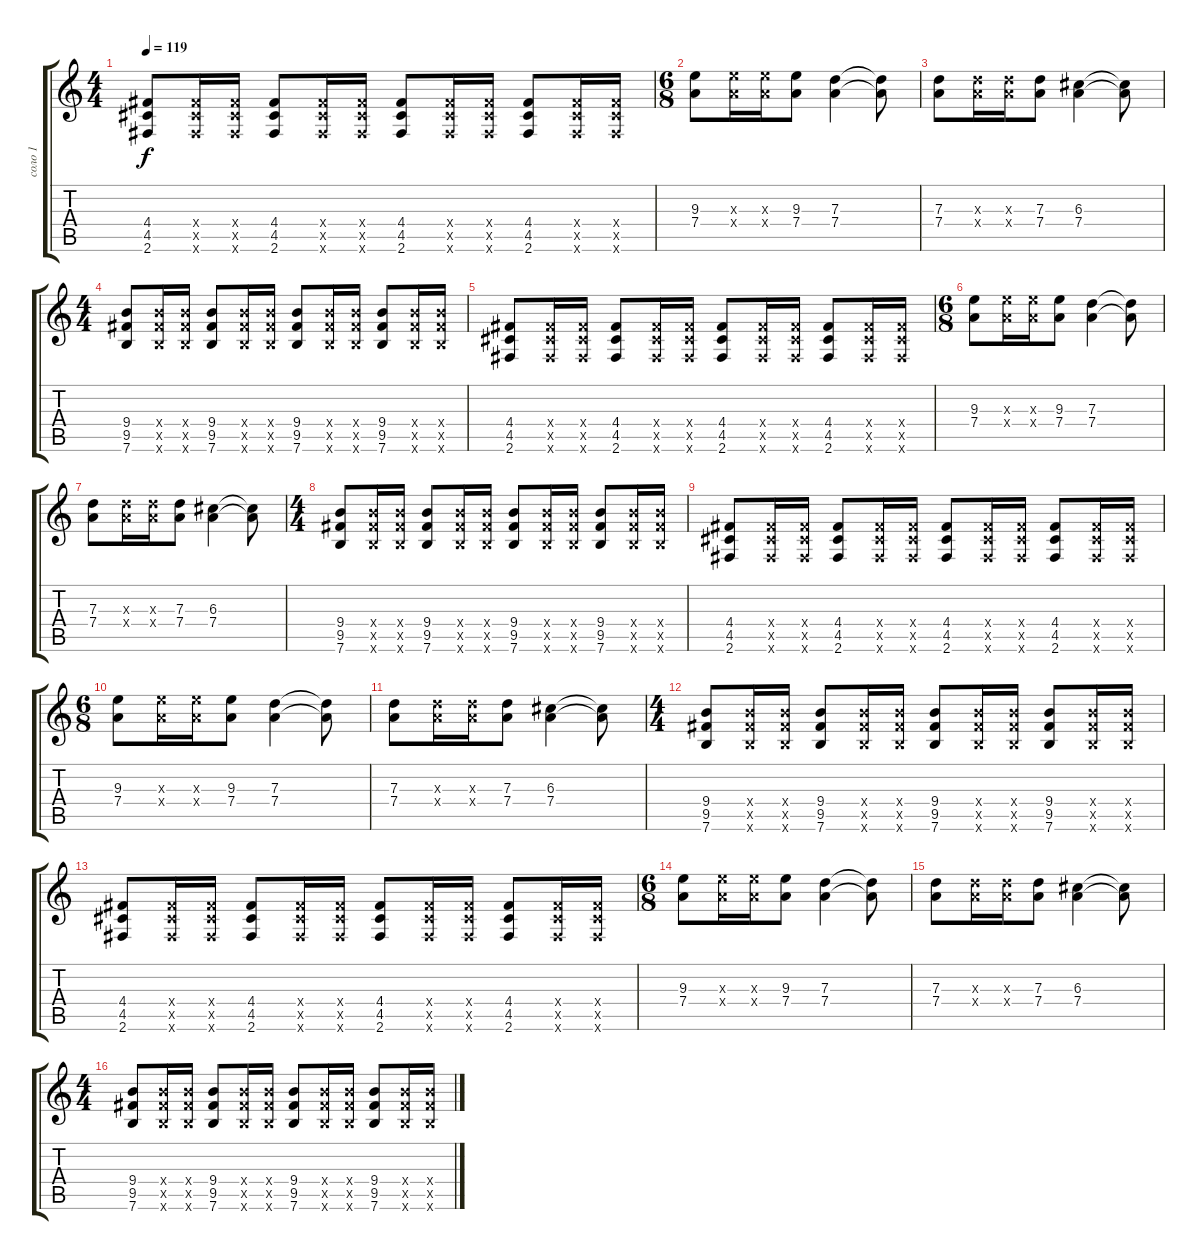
\track ("соло 1" "соло 1") {instrument overdrivenguitar}
\staff {score tabs}
\tuning (E4 B3 G3 D3 A2 E2) {hide}
\ts (4 4)
\tempo 119
\clef g2
\ks c
(4.4 4.5 2.6).8{dy f} (4.4{x} 4.5{x} 2.6{x}).16 (4.4{x} 4.5{x} 2.6{x}).16 (4.4 4.5 2.6).8 (4.4{x} 4.5{x} 2.6{x}).16 (4.4{x} 4.5{x} 2.6{x}).16 (4.4 4.5 2.6).8 (4.4{x} 4.5{x} 2.6{x}).16 (4.4{x} 4.5{x} 2.6{x}).16 (4.4 4.5 2.6).8 (4.4{x} 4.5{x} 2.6{x}).16 (4.4{x} 4.5{x} 2.6{x}).16 |
\ts (6 8)
(9.3 7.4).8 (9.3{x} 7.4{x}).16 (9.3{x} 7.4{x}).16 (9.3 7.4).8 (7.3 7.4).4 (7.3{t} 7.4{t}).8 |
(7.3 7.4).8 (7.3{x} 7.4{x}).16 (7.3{x} 7.4{x}).16 (7.3 7.4).8 (6.3 7.4).4 (6.3{t} 7.4{t}).8 |
\ts (4 4)
(9.4 9.5 7.6).8 (9.4{x} 9.5{x} 7.6{x}).16 (9.4{x} 9.5{x} 7.6{x}).16 (9.4 9.5 7.6).8 (9.4{x} 9.5{x} 7.6{x}).16 (9.4{x} 9.5{x} 7.6{x}).16 (9.4 9.5 7.6).8 (9.4{x} 9.5{x} 7.6{x}).16 (9.4{x} 9.5{x} 7.6{x}).16 (9.4 9.5 7.6).8 (9.4{x} 9.5{x} 7.6{x}).16 (9.4{x} 9.5{x} 7.6{x}).16 |
(4.4 4.5 2.6).8 (4.4{x} 4.5{x} 2.6{x}).16 (4.4{x} 4.5{x} 2.6{x}).16 (4.4 4.5 2.6).8 (4.4{x} 4.5{x} 2.6{x}).16 (4.4{x} 4.5{x} 2.6{x}).16 (4.4 4.5 2.6).8 (4.4{x} 4.5{x} 2.6{x}).16 (4.4{x} 4.5{x} 2.6{x}).16 (4.4 4.5 2.6).8 (4.4{x} 4.5{x} 2.6{x}).16 (4.4{x} 4.5{x} 2.6{x}).16 |
\ts (6 8)
(9.3 7.4).8 (9.3{x} 7.4{x}).16 (9.3{x} 7.4{x}).16 (9.3 7.4).8 (7.3 7.4).4 (7.3{t} 7.4{t}).8 |
(7.3 7.4).8 (7.3{x} 7.4{x}).16 (7.3{x} 7.4{x}).16 (7.3 7.4).8 (6.3 7.4).4 (6.3{t} 7.4{t}).8 |
\ts (4 4)
(9.4 9.5 7.6).8 (9.4{x} 9.5{x} 7.6{x}).16 (9.4{x} 9.5{x} 7.6{x}).16 (9.4 9.5 7.6).8 (9.4{x} 9.5{x} 7.6{x}).16 (9.4{x} 9.5{x} 7.6{x}).16 (9.4 9.5 7.6).8 (9.4{x} 9.5{x} 7.6{x}).16 (9.4{x} 9.5{x} 7.6{x}).16 (9.4 9.5 7.6).8 (9.4{x} 9.5{x} 7.6{x}).16 (9.4{x} 9.5{x} 7.6{x}).16 |
(4.4 4.5 2.6).8 (4.4{x} 4.5{x} 2.6{x}).16 (4.4{x} 4.5{x} 2.6{x}).16 (4.4 4.5 2.6).8 (4.4{x} 4.5{x} 2.6{x}).16 (4.4{x} 4.5{x} 2.6{x}).16 (4.4 4.5 2.6).8 (4.4{x} 4.5{x} 2.6{x}).16 (4.4{x} 4.5{x} 2.6{x}).16 (4.4 4.5 2.6).8 (4.4{x} 4.5{x} 2.6{x}).16 (4.4{x} 4.5{x} 2.6{x}).16 |
\ts (6 8)
(9.3 7.4).8 (9.3{x} 7.4{x}).16 (9.3{x} 7.4{x}).16 (9.3 7.4).8 (7.3 7.4).4 (7.3{t} 7.4{t}).8 |
(7.3 7.4).8 (7.3{x} 7.4{x}).16 (7.3{x} 7.4{x}).16 (7.3 7.4).8 (6.3 7.4).4 (6.3{t} 7.4{t}).8 |
\ts (4 4)
(9.4 9.5 7.6).8 (9.4{x} 9.5{x} 7.6{x}).16 (9.4{x} 9.5{x} 7.6{x}).16 (9.4 9.5 7.6).8 (9.4{x} 9.5{x} 7.6{x}).16 (9.4{x} 9.5{x} 7.6{x}).16 (9.4 9.5 7.6).8 (9.4{x} 9.5{x} 7.6{x}).16 (9.4{x} 9.5{x} 7.6{x}).16 (9.4 9.5 7.6).8 (9.4{x} 9.5{x} 7.6{x}).16 (9.4{x} 9.5{x} 7.6{x}).16 |
(4.4 4.5 2.6).8 (4.4{x} 4.5{x} 2.6{x}).16 (4.4{x} 4.5{x} 2.6{x}).16 (4.4 4.5 2.6).8 (4.4{x} 4.5{x} 2.6{x}).16 (4.4{x} 4.5{x} 2.6{x}).16 (4.4 4.5 2.6).8 (4.4{x} 4.5{x} 2.6{x}).16 (4.4{x} 4.5{x} 2.6{x}).16 (4.4 4.5 2.6).8 (4.4{x} 4.5{x} 2.6{x}).16 (4.4{x} 4.5{x} 2.6{x}).16 |
\ts (6 8)
(9.3 7.4).8 (9.3{x} 7.4{x}).16 (9.3{x} 7.4{x}).16 (9.3 7.4).8 (7.3 7.4).4 (7.3{t} 7.4{t}).8 |
(7.3 7.4).8 (7.3{x} 7.4{x}).16 (7.3{x} 7.4{x}).16 (7.3 7.4).8 (6.3 7.4).4 (6.3{t} 7.4{t}).8 |
\ts (4 4)
(9.4 9.5 7.6).8 (9.4{x} 9.5{x} 7.6{x}).16 (9.4{x} 9.5{x} 7.6{x}).16 (9.4 9.5 7.6).8 (9.4{x} 9.5{x} 7.6{x}).16 (9.4{x} 9.5{x} 7.6{x}).16 (9.4 9.5 7.6).8 (9.4{x} 9.5{x} 7.6{x}).16 (9.4{x} 9.5{x} 7.6{x}).16 (9.4 9.5 7.6).8 (9.4{x} 9.5{x} 7.6{x}).16 (9.4{x} 9.5{x} 7.6{x}).16
